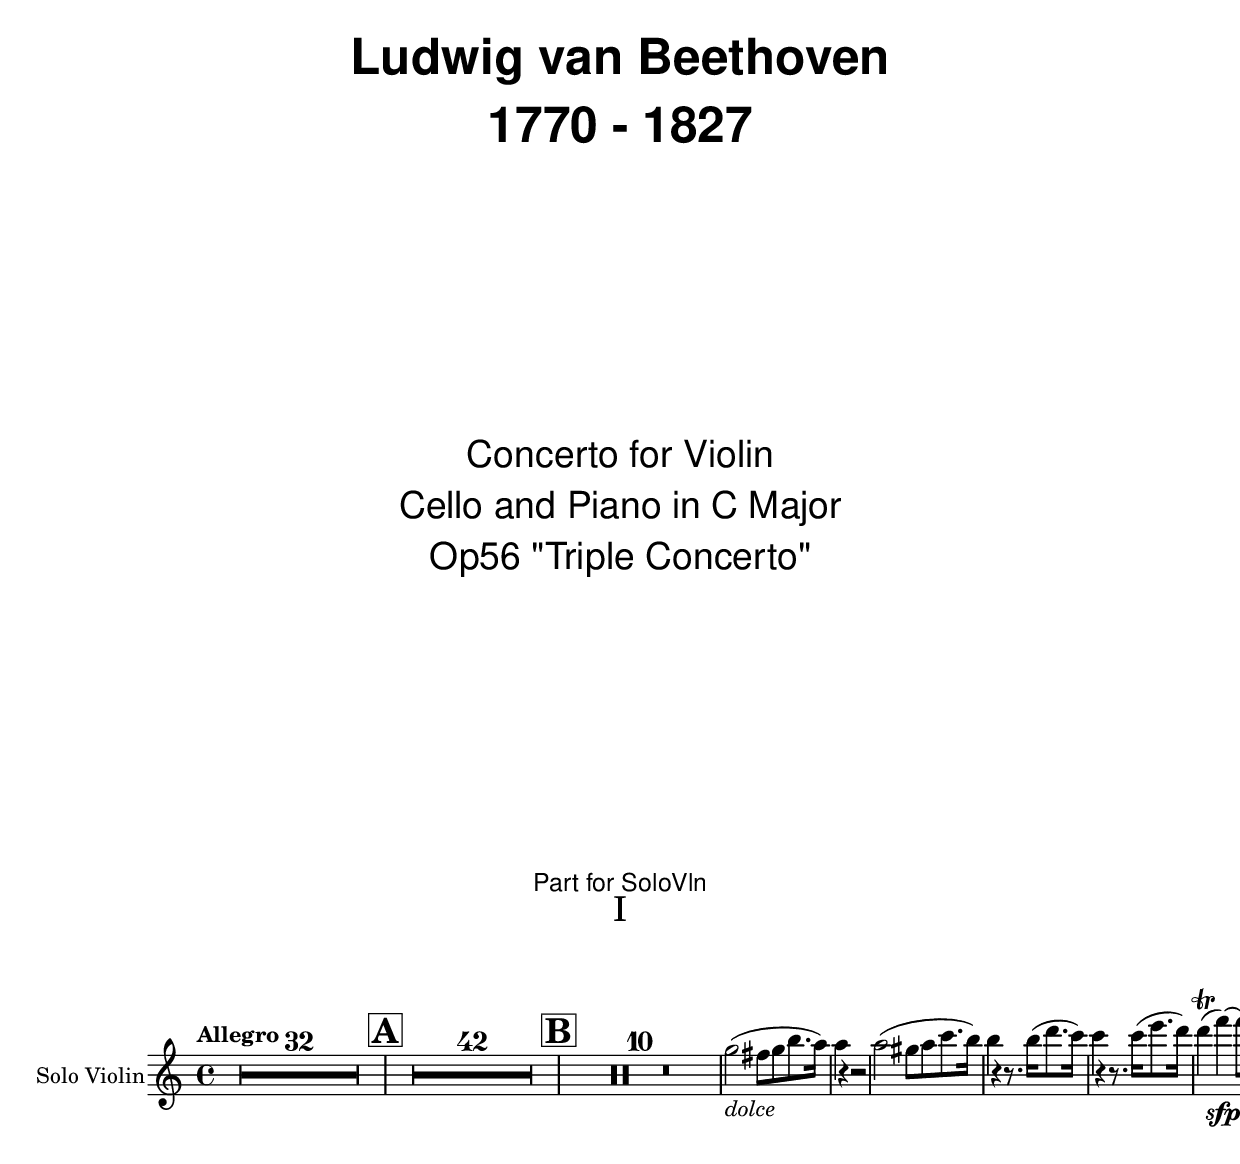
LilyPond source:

%###############################################################################
%#                                 H E A D E R                                 #
%###############################################################################
%
%  Composer           : Ludwig van Beethoven(1770 - 1827)
%  work               : Concerto for Violin Cello and Piano in C Major Op56
%                       "Triple Concerto"
%  Source             : Breitkopf und Härtel, n.d.[1862]. Plate B.70.
%  Type of score      : Score for SoloVln
%  Typesetter         : Sébastien MANEN
%  date of initiation : Monday 04 May 2020, 21:05
%
%###############################################################################
%#                          I N C L U D E   F I L E S                          #
%###############################################################################
\include "./00-Common/TripleConcerto_Header.ily"
\include "./00-Common/TripleConcerto_PaperParts.ily"
%  work        : Concerto for Violin Cello and Piano in C Major Op56 "Triple
%                Concerto"
%  typesetter  : Sébastien MANEN
%  date        : Monday 04 May 2020, 21:05
%###############################################################################
%#                 T I M E   A N D   T E M P O   S E C T I O N                 #
%###############################################################################
timeMvtI = {
	\time 4/4
	\tempo "Allegro"
}
timeMvtII = {
	\time 3/8
	\tempo "Largo"
}
timeMvtIII = {
	\time 3/4
	\tempo "Rondo alla Polacca."
}

%  work        : Concerto for Violin Cello and Piano in C Major Op56 "Triple
%                Concerto"
%  typesetter  : Sébastien MANEN
%  date        : Monday 04 May 2020, 21:05
generalOptions = {
	\version "2.20.0"
	\set Score.alternativeNumberingStyle = #'numbers
	\set Score.doubleRepeatType = #":|.|:"
	\set Score.markFormatter = #format-mark-box-alphabet
	\override Score.RehearsalMark #'font-size = #4
	\compressFullBarRests
}
partOptions = {
	\override Score.BarNumber #'font-size = #0.1
	\set Score.quotedCueEventTypes = #'(note-event rest-event tie-event
		beam-event tuplet-span-event dynamic-event articulation-event
		dynamic-event slur-event text-script-event trill-span-event
		phrasing-slur-event beam-forbid-event tremolo-event crescendo-event 
		decrescendo-event )
	\set Voice.restNumberThreshold = #0
}
#(set-global-staff-size 19)
\layout {
	#(layout-set-staff-size 19)
	\override TupletBracket #'bracket-visibility = ##f
	\override Hairpin.to-barline = ##f
}
layoutCueVoice = \with {
	fontSize = #-3
	\override Stem.length-fraction = #0.9
	\override TupletBracket #'bracket-visibility = ##f
	%\override Font.font-size = #+5
}

%  work        : Concerto for Violin Cello and Piano in C Major Op56 "Triple
%                Concerto"
%  typesetter  : Sébastien MANEN
%  date        : Monday 04 May 2020, 21:05
%###############################################################################
%#                    V O I C E   N A M E   :   F L A U T O                    #
%###############################################################################
nameFloteMvtI = {
	\set Staff.instrumentName = "Flote"
	\set Staff.shortInstrumentName = "Fl"
	\set Staff.midiInstrument = #"flute"
}
nameFloteMvtIII = {
	\set Staff.instrumentName = "Flote"
	\set Staff.shortInstrumentName = "Fl"
	\set Staff.midiInstrument = #"flute"
}
%###############################################################################
%#                      V O I C E   N A M E   :   O B O I                      #
%###############################################################################
nameOboeIMvtI = {
	\set Staff.instrumentName = "Oboe I"
	\set Staff.shortInstrumentName = "Ob I"
	\set Staff.midiInstrument = #"oboe"
}
nameOboeIMvtIII = {
	\set Staff.instrumentName = "Oboe I"
	\set Staff.shortInstrumentName = "Ob I"
	\set Staff.midiInstrument = #"oboe"
}
nameOboeIIMvtI = {
	\set Staff.instrumentName = "Oboe II"
	\set Staff.shortInstrumentName = "Ob II"
	\set Staff.midiInstrument = #"oboe"
}
nameOboeIIMvtIII = {
	\set Staff.instrumentName = "Oboe II"
	\set Staff.shortInstrumentName = "Ob II"
	\set Staff.midiInstrument = #"oboe"
}
%###############################################################################
%#                V O I C E   N A M E   :   C L A R I N E T T I                #
%###############################################################################
nameClarinetIMvtI = {
	\set Staff.instrumentName = \markup {
		\center-column {
			\lower #1 "Clarinetto I" "in C"
		}
	}
	\set Staff.shortInstrumentName = \markup {
		\center-column {
			\lower #1 "Cl I" "in C"
		}
	}
	\set Staff.midiInstrument = #"clarinet"
}
nameClarinetIMvtII = {
	\set Staff.instrumentName = \markup {
		\center-column {
			\lower #1 "Clarinetto I" "in B"
		}
	}
	\set Staff.shortInstrumentName = \markup {
		\center-column {
			\lower #1 "Cl I" "in B"
		}
	}
	\set Staff.midiInstrument = #"clarinet"
}
nameClarinetIMvtIII = {
	\set Staff.instrumentName = \markup {
		\center-column {
			\lower #1 "Clarinetto I" "in C"
		}
	}
	\set Staff.shortInstrumentName = \markup {
		\center-column {
			\lower #1 "Cl I" "in C"
		}
	}
	\set Staff.midiInstrument = #"clarinet"
}
nameClarinetIIMvtI = {
	\set Staff.instrumentName = \markup {
		\center-column {
			\lower #1 "Clarinetto II" "in C"
		}
	}
	\set Staff.shortInstrumentName = \markup {
		\center-column {
			\lower #1 "Cl II" "in C"
		}
	}
	\set Staff.midiInstrument = #"clarinet"
}
nameClarinetIIMvtII = {
	\set Staff.instrumentName = \markup {
		\center-column {
			\lower #1 "Clarinetto II" "in B"
		}
	}
	\set Staff.shortInstrumentName = \markup {
		\center-column {
			\lower #1 "Cl II" "in B"
		}
	}
	\set Staff.midiInstrument = #"clarinet"
}
nameClarinetIIMvtIII = {
	\set Staff.instrumentName = \markup {
		\center-column {
			\lower #1 "Clarinetto II" "in C"
		}
	}
	\set Staff.shortInstrumentName = \markup {
		\center-column {
			\lower #1 "Cl II" "in C"
		}
	}
	\set Staff.midiInstrument = #"clarinet"
}
%###############################################################################
%#                   V O I C E   N A M E   :   F A G O T T I                   #
%###############################################################################
nameFagottoIMvtI = {
	\set Staff.instrumentName = "Fagotto I"
	\set Staff.shortInstrumentName = "Fag I"
	\set Staff.midiInstrument = #"bassoon"
}
nameFagottoIMvtII = {
	\set Staff.instrumentName = "Fagotto I"
	\set Staff.shortInstrumentName = "Fag I"
	\set Staff.midiInstrument = #"bassoon"
}
nameFagottoIMvtIII = {
	\set Staff.instrumentName = "Fagotto I"
	\set Staff.shortInstrumentName = "Fag I"
	\set Staff.midiInstrument = #"bassoon"
}
nameFagottoIIMvtI = {
	\set Staff.instrumentName = "Fagotto II"
	\set Staff.shortInstrumentName = "Fag II"
	\set Staff.midiInstrument = #"bassoon"
}
nameFagottoIIMvtII = {
	\set Staff.instrumentName = "Fagotto II"
	\set Staff.shortInstrumentName = "Fag II"
	\set Staff.midiInstrument = #"bassoon"
}
nameFagottoIIMvtIII = {
	\set Staff.instrumentName = "Fagotto II"
	\set Staff.shortInstrumentName = "Fag II"
	\set Staff.midiInstrument = #"bassoon"
}
%###############################################################################
%#                     V O I C E   N A M E   :   C O R N I                     #
%###############################################################################
nameCornoIMvtI = {
	\set Staff.instrumentName = \markup {
		\center-column {
			\lower #1 "Corno I" "in C"
		}
	}
	\set Staff.shortInstrumentName = \markup {
		\center-column {
			\lower #1 "Cor I" "in C"
		}
	}
	\set Staff.midiInstrument = #"french horn"
}
nameCornoIMvtII = {
	\set Staff.instrumentName = \markup {
		\center-column {
			\lower #1 "Corno I" "in E"
		}
	}
	\set Staff.shortInstrumentName = \markup {
		\center-column {
			\lower #1 "Cor I" "in E"
		}
	}
	\set Staff.midiInstrument = #"french horn"
}
nameCornoIMvtIII = {
	\set Staff.instrumentName = \markup {
		\center-column {
			\lower #1 "Corno I" "in C"
		}
	}
	\set Staff.shortInstrumentName = \markup {
		\center-column {
			\lower #1 "Cor I" "in C"
		}
	}
	\set Staff.midiInstrument = #"french horn"
}
nameCornoIIMvtI = {
	\set Staff.instrumentName = \markup {
		\center-column {
			\lower #1 "Corno II" "in C"
		}
	}
	\set Staff.shortInstrumentName = \markup {
		\center-column {
			\lower #1 "Cor II" "in C"
		}
	}
	\set Staff.midiInstrument = #"french horn"
}
nameCornoIIMvtII = {
	\set Staff.instrumentName = \markup {
		\center-column {
			\lower #1 "Corno II" "in E"
		}
	}
	\set Staff.shortInstrumentName = \markup {
		\center-column {
			\lower #1 "Cor II" "in E"
		}
	}
	\set Staff.midiInstrument = #"french horn"
}
nameCornoIIMvtIII = {
	\set Staff.instrumentName = \markup {
		\center-column {
			\lower #1 "Corno II" "in C"
		}
	}
	\set Staff.shortInstrumentName = \markup {
		\center-column {
			\lower #1 "Cor II" "in C"
		}
	}
	\set Staff.midiInstrument = #"french horn"
}
%###############################################################################
%#                    V O I C E   N A M E   :   T R O M B E                    #
%###############################################################################
nameTrombeIMvtI = {
	\set Staff.instrumentName = \markup {
		\center-column {
			\lower #1 "Trombe I" "in C"
		}
	}
	\set Staff.shortInstrumentName = \markup {
		\center-column {
			\lower #1 "Trb I" "in C"
		}
	}
	\set Staff.midiInstrument = #"trumpet"
}
nameTrombeIMvtIII = {
	\set Staff.instrumentName = \markup {
		\center-column {
			\lower #1 "Trombe I" "in C"
		}
	}
	\set Staff.shortInstrumentName = \markup {
		\center-column {
			\lower #1 "Trb I" "in C"
		}
	}
	\set Staff.midiInstrument = #"trumpet"
}
nameTrombeIIMvtI = {
	\set Staff.instrumentName = \markup {
		\center-column {
			\lower #1 "Trombe II" "in C"
		}
	}
	\set Staff.shortInstrumentName = \markup {
		\center-column {
			\lower #1 "Trb II" "in C"
		}
	}
	\set Staff.midiInstrument = #"trumpet"
}
nameTrombeIIMvtIII = {
	\set Staff.instrumentName = \markup {
		\center-column {
			\lower #1 "Trombe II" "in C"
		}
	}
	\set Staff.shortInstrumentName = \markup {
		\center-column {
			\lower #1 "Trb II" "in C"
		}
	}
	\set Staff.midiInstrument = #"trumpet"
}
%###############################################################################
%#                   V O I C E   N A M E   :   T I M P A N I                   #
%###############################################################################
nameTimpaniMvtI = {
	\set Staff.instrumentName = \markup {
		\center-column {
			\lower #1 "Timpani" "in C G"
		}
	}
	\set Staff.shortInstrumentName = "Timp."
	\set Staff.midiInstrument = #"timpani"
}
nameTimpaniMvtIII = {
	\set Staff.instrumentName = \markup {
		\center-column {
			\lower #1 "Timpani" "in C G"
		}
	}
	\set Staff.shortInstrumentName = "Timp."
	\set Staff.midiInstrument = #"timpani"
}
%###############################################################################
%#                   V O I C E   N A M E   :   S O L O V L N                   #
%###############################################################################
nameSoloViolinMvtI = {
	\set Staff.instrumentName = "Solo Violin"
	\set Staff.shortInstrumentName = \markup {
		\center-column {
			\lower #1 "Solo-" "Vln"
		}
	}
	\set Staff.midiInstrument = #"violin"
}
nameSoloViolinMvtII = {
	\set Staff.instrumentName = "Solo Violin"
	\set Staff.shortInstrumentName = \markup {
		\center-column {
			\lower #1 "Solo-" "Vln"
		}
	}
	\set Staff.midiInstrument = #"violin"
}
nameSoloViolinMvtIII = {
	\set Staff.instrumentName = "Solo Violin"
	\set Staff.shortInstrumentName = \markup {
		\center-column {
			\lower #1 "Solo-" "Vln"
		}
	}
	\set Staff.midiInstrument = #"violin"
}
%###############################################################################
%#                   V O I C E   N A M E   :   S O L O V L C                   #
%###############################################################################
nameSoloCelloMvtI = {
	\set Staff.instrumentName = \markup {
		\center-column {
			\lower #1 "Solo" "Violoncello"
		}
	}
	\set Staff.shortInstrumentName = \markup {
		\center-column {
			\lower #1 "Solo-" "Vlc"
		}
	}
	\set Staff.midiInstrument = #"cello"
}
nameSoloCelloMvtII = {
	\set Staff.instrumentName = \markup {
		\center-column {
			\lower #1 "Solo" "Violoncello"
		}
	}
	\set Staff.shortInstrumentName = \markup {
		\center-column {
			\lower #1 "Solo-" "Vlc"
		}
	}
	\set Staff.midiInstrument = #"cello"
}
nameSoloCelloMvtIII = {
	\set Staff.instrumentName = \markup {
		\center-column {
			\lower #1 "Solo" "Violoncello"
		}
	}
	\set Staff.shortInstrumentName = \markup {
		\center-column {
			\lower #1 "Solo-" "Vlc"
		}
	}
	\set Staff.midiInstrument = #"cello"
}
%###############################################################################
%#                     V O I C E   N A M E   :   P I A N O                     #
%###############################################################################
namePianoUpMvtI = {
	\set Staff.instrumentName = ""
	\set Staff.shortInstrumentName = ""
	\set Staff.midiInstrument = #"piano"
}
namePianoUpMvtII = {
	\set Staff.instrumentName = ""
	\set Staff.shortInstrumentName = ""
	\set Staff.midiInstrument = #"piano"
}
namePianoUpMvtIII = {
	\set Staff.instrumentName = ""
	\set Staff.shortInstrumentName = ""
	\set Staff.midiInstrument = #"piano"
}
namePianoDownMvtI = {
	\set Staff.instrumentName = ""
	\set Staff.shortInstrumentName = ""
	\set Staff.midiInstrument = #"piano"
}
namePianoDownMvtII = {
	\set Staff.instrumentName = ""
	\set Staff.shortInstrumentName = ""
	\set Staff.midiInstrument = #"piano"
}
namePianoDownMvtIII = {
	\set Staff.instrumentName = ""
	\set Staff.shortInstrumentName = ""
	\set Staff.midiInstrument = #"piano"
}
%###############################################################################
%#                   V O I C E   N A M E   :   V I O L I N I                   #
%###############################################################################
nameViolinIMvtI = {
	\set Staff.instrumentName = "Violino I"
	\set Staff.shortInstrumentName = "Vln I"
	\set Staff.midiInstrument = #"violin"
}
nameViolinIMvtII = {
	\set Staff.instrumentName = "Violino I"
	\set Staff.shortInstrumentName = "Vln I"
	\set Staff.midiInstrument = #"violin"
}
nameViolinIMvtIII = {
	\set Staff.instrumentName = "Violino I"
	\set Staff.shortInstrumentName = "Vln I"
	\set Staff.midiInstrument = #"violin"
}
%###############################################################################
%#                  V O I C E   N A M E   :   V I O L I N I I                  #
%###############################################################################
nameViolinIIMvtI = {
	\set Staff.instrumentName = "Violino II"
	\set Staff.shortInstrumentName = "Vln II"
	\set Staff.midiInstrument = #"violin"
}
nameViolinIIMvtII = {
	\set Staff.instrumentName = "Violino II"
	\set Staff.shortInstrumentName = "Vln II"
	\set Staff.midiInstrument = #"violin"
}
nameViolinIIMvtIII = {
	\set Staff.instrumentName = "Violino II"
	\set Staff.shortInstrumentName = "Vln II"
	\set Staff.midiInstrument = #"violin"
}
%###############################################################################
%#                  V O I C E   N A M E   :   B R A T S C H E                  #
%###############################################################################
nameViolaMvtI = {
	\set Staff.instrumentName = "Viola"
	\set Staff.shortInstrumentName = "Vla"
	\set Staff.midiInstrument = #"viola"
}
nameViolaMvtII = {
	\set Staff.instrumentName = "Viola"
	\set Staff.shortInstrumentName = "Vla"
	\set Staff.midiInstrument = #"viola"
}
nameViolaMvtIII = {
	\set Staff.instrumentName = "Viola"
	\set Staff.shortInstrumentName = "Vla"
	\set Staff.midiInstrument = #"viola"
}
%###############################################################################
%#                     V O I C E   N A M E   :   B A S S I                     #
%###############################################################################
nameVioloncellMvtI = {
	\set Staff.instrumentName = "Cello"
	\set Staff.shortInstrumentName = "Vcl"
	\set Staff.midiInstrument = #"cello"
}
nameVioloncellMvtII = {
	\set Staff.instrumentName = "Cello"
	\set Staff.shortInstrumentName = "Vcl"
	\set Staff.midiInstrument = #"cello"
}
nameVioloncellMvtIII = {
	\set Staff.instrumentName = "Cello"
	\set Staff.shortInstrumentName = "Vcl"
	\set Staff.midiInstrument = #"cello"
}
nameBassoMvtI = {
	\set Staff.instrumentName = "Basso"
	\set Staff.shortInstrumentName = "Kb"
	\set Staff.midiInstrument = #"contrabass"
}
nameBassoMvtII = {
	\set Staff.instrumentName = "Basso"
	\set Staff.shortInstrumentName = "Kb"
	\set Staff.midiInstrument = #"contrabass"
}
nameBassoMvtIII = {
	\set Staff.instrumentName = "Basso"
	\set Staff.shortInstrumentName = "Kb"
	\set Staff.midiInstrument = #"contrabass"
}

%  work        : Concerto for Violin Cello and Piano in C Major Op56 "Triple
%                Concerto"
%  typesetter  : Sébastien MANEN
%  date        : Monday 04 May 2020, 21:05
%###############################################################################
%#                      S H O R T C U T S   S E C T I O N                      #
%###############################################################################

piuallegro=^\markup {Più Allegro}
crescmarkup=^\markup {\italic cresc.}
semprep = \markup { \italic sempre \dynamic p}
semprepp = \markup { \italic sempre \dynamic pp}
pcresc = \markup { \dynamic p \italic cresc.}
dimmarkup=^\markup {\italic dim.}
fcresc = \markup { \dynamic f \italic cresc.}
dolce=^\markup {\italic {dolce}}
sempreppD = #(make-dynamic-script (markup #:normal-text #:italic "sempre" #:dynamic "pp"))
semprestaccato=^\markup {\italic {sempre staccato}}
cantabile=^\markup {\italic cantabile}
pdim = \markup { \dynamic p \italic dim.}
fmarcato = \markup { \dynamic f \italic marcato}
sharp =^\markup {\tiny \sharp} 
espressivo=^\markup {\italic {espressivo}}
plegato=^\markup {\dynamic p \italic {legato}}
piuf=^\markup {\italic {più} \dynamic f}
decresc=^\markup {\italic decresc.}
dimin=^\markup {\italic dimin.}
legato=^\markup {\italic legato}
flat=^\markup { \tiny \flat}
pdolce = \markup { \dynamic p \italic dolce}
sempreff = \markup {\italic sempre \dynamic ff }


crescText = #(define-music-function
	(cresctext)
	(markup?)
	#{
		\once \set crescendoText = \markup {\italic { #cresctext } }
		\once \set crescendoSpanner = #'text
	#}
)
dimText = #(define-music-function
	(cresctext)
	(markup?)
	#{
		\once \set decrescendoText = \markup {\italic { #cresctext } }
		\once \set decrescendoSpanner = #'text
	#}
)

%arco=^\markup {\italic arco}
%benmarc=^\markup {\italic {ben marc.}}
%benmarccresc = ^\markup {\italic {ben marc. cresc.}}
%crescmolto=^\markup {\italic {cresc. molto}}
%div=^\markup {div.}
%espress=^\markup {\italic {espress.}}
%espr=^\markup {\italic {espr.}}
%express=^\markup {\italic {express.}}
%ffsempre = \markup {\dynamic ff \italic sempre}
%flat=^\markup { \tiny \flat}
%gp = ^\markup {G.P.}
%intempo=^\markup {\italic {in tempo}}
%legg=^\markup {\italic legg.}
%marc = ^\markup {\italic marc.}
%marcecrescmolto=^\markup {\italic {marc. e cresc. molto}}
%moltocrescmark=^\markup {\italic {molto cresc.}}
%moltoleggieroedolce=^\markup { \italic {molto leggiero e dolce}}
%pizz=^\markup {\italic pizz.}
%pocorit=^\markup {\italic {poco rit.}}
%solo=^\markup {Solo}
%tutti=^\markup {Tutti}
%one=^\markup {\tiny \number 1}
%two=^\markup {\tiny \number 2}
%three=^\markup {\tiny \number 3}
%four=^\markup {\tiny \number 4}
%five=^\markup {\tiny \number 5}
%six=^\markup {\tiny \number 6}
%seven=^\markup {\tiny \number 7}
%eight=^\markup {\tiny \number 8}
%nine=^\markup {\tiny \number 9}
%ten=^\markup {\tiny \number 10}
%eleven=^\markup {\tiny \number 11}
%atempo=^\markup {\italic {a tempo}}


%esprM = ^\markup {\musicglyph #"scripts.espr"}
%pespr = ^\markup {\dynamic p \musicglyph #"scripts.espr"}
%ppespr = ^\markup {\dynamic pp \musicglyph #"scripts.espr"}


%fdim = \markup {\dynamic f \italic dim.}
%fespress = \markup {\dynamic f \italic espress.}
%moltop = ^\markup {\italic molto \dynamic p}
%pdolcesempre = \markup { \dynamic p \italic {dolce sempre}}
%pf = \markup { \concat { \dynamic p \dynamic f } }
%pocof = \markup { \italic poco \dynamic f}
%pocofmadolce = \markup { \italic poco \dynamic f \italic {ma dolce}}
%ppdim = \markup { \dynamic pp \italic dim.}
%psempre = \markup {\dynamic p \italic sempre }
%fbenmarc = \markup { \dynamic f \italic {ben marc.}}
%fespr = \markup { \dynamic f \italic espr.}
%ffmarc = \markup { \dynamic ff \italic {marc.}}
%fmarc = \markup { \dynamic f \italic marc.}
%fsemprepiu = \markup { \dynamic f \italic {sempre più}}
%mfcresc = \markup { \dynamic mf \italic cresc.}
%mfdim = \markup {\dynamic mf \italic dim.}
%pcresc = \markup { \dynamic p \italic cresc.}
%pcrescmolto = \markup { \dynamic p \italic {cresc. molto}}
%pdim = \markup { \dynamic p \italic dim.}
%pdolce = \markup { \dynamic p \italic dolce}
%piuf=^\markup {\italic {più} \dynamic f}
%piup=^\markup {\italic {più} \dynamic p}
%plegg = \markup { \dynamic p \italic legg.}
%pmamarc = \markup { \dynamic p \italic {ma marc.}}
%pmarc = \markup { \dynamic p \italic marc.}
%pmarccresc = \markup { \dynamic p \italic { marc. cresc.}}
%sempref = \markup { \italic sempre \dynamic f}
%ppdolce = \markup { \dynamic pp \italic dolce }
%unis=^\markup {unis.}
%ppsempre = \markup { \dynamic pp \italic {sempre}}

%crescD = #(make-dynamic-script (markup #:normal-text #:italic "cresc."))
%dimD = #(make-dynamic-script (markup #:normal-text #:italic "dim."))
%fbenmarcD = #(make-dynamic-script (markup #:dynamic "f" #:normal-text #:italic "ben marc."))
%fesprD = #(make-dynamic-script (markup #:dynamic "f" #:normal-text #:italic "espr."))
%ffmarcD = #(make-dynamic-script (markup #:dynamic "ff" #:normal-text #:italic "marc."))
%fmarcD = #(make-dynamic-script (markup #:dynamic "f" #:normal-text #:italic "marc."))
%fdimD = #(make-dynamic-script (markup #:dynamic "f" #:normal-text #:italic "dim."))
%fsemprepiuD = #(make-dynamic-script (markup #:dynamic "f" #:normal-text #:italic "sempre più"))
%mfcrescD = #(make-dynamic-script (markup #:dynamic "mf" #:normal-text #:italic "cresc."))
%mfdimD = #(make-dynamic-script (markup #:dynamic "mf" #:normal-text #:italic "dim."))
%pcrescD = #(make-dynamic-script (markup #:dynamic "p" #:normal-text #:italic "cresc."))
%pcrescmoltoD = #(make-dynamic-script (markup #:dynamic "p" #:normal-text #:italic "cresc. molto"))
%pdimD = #(make-dynamic-script (markup #:dynamic "p" #:normal-text #:italic "dim."))
%ppdimD = #(make-dynamic-script (markup #:dynamic "pp" #:normal-text #:italic "dim."))
%pdolceD = #(make-dynamic-script (markup #:dynamic "p" #:normal-text #:italic "dolce"))
%piufD = #(make-dynamic-script (markup #:normal-text #:italic "più" #:dynamic "f"))
%piupD = #(make-dynamic-script (markup #:normal-text #:italic "più" #:dynamic "p"))
%pleggD = #(make-dynamic-script (markup #:dynamic "p" #:normal-text #:italic "legg."))
%pmamarcD = #(make-dynamic-script (markup #:dynamic "p" #:normal-text #:italic "ma marc."))
%pmarcD = #(make-dynamic-script (markup #:dynamic "p" #:normal-text #:italic "marc."))
%semprefD = #(make-dynamic-script (markup #:normal-text #:italic "sempre" #:dynamic "f"))
%pocofD = #(make-dynamic-script (markup #:normal-text #:italic "poco" #:dynamic "f"))
%ppsempreD = #(make-dynamic-script (markup #:dynamic "pp" #:normal-text #:italic "sempre"))

%fpp = #(make-dynamic-script "fpp")
%rf = #(make-dynamic-script "rf")
%pfD = #(make-dynamic-script "pf")


%  work        : Concerto for Violin Cello and Piano in C Major Op56 "Triple
%                Concerto"
%  typesetter  : Sébastien MANEN
%  date        : Monday 04 May 2020, 21:05
%###############################################################################
%#                      P A R T   S C O R E   F O R M A T                      #
%###############################################################################
formatSoloViolinMvtI = {
	\override Score.NonMusicalPaperColumn.line-break-permission = ##f
	\override Score.NonMusicalPaperColumn.page-break-permission = ##f
}
formatSoloViolinMvtII = {
	\override Score.NonMusicalPaperColumn.line-break-permission = ##f
	\override Score.NonMusicalPaperColumn.page-break-permission = ##f
}
formatSoloViolinMvtIII = {
	\override Score.NonMusicalPaperColumn.line-break-permission = ##f
	\override Score.NonMusicalPaperColumn.page-break-permission = ##f
}

%  work        : Concerto for Violin Cello and Piano in C Major Op56 "Triple
%                Concerto"
%  typesetter  : Sébastien MANEN
%  date        : Monday 04 May 2020, 21:05
%###############################################################################
%#                   C U E   V O I C E   F O R   F L A U T O                   #
%###############################################################################
cueVoiceFloteMvtI = \relative c {
	
}
cueVoiceFloteMvtIII = \relative c {
	
}
%###############################################################################
%#                     C U E   V O I C E   F O R   O B O I                     #
%###############################################################################
cueVoiceOboeIMvtI = \relative c {
	
}
cueVoiceOboeIMvtIII = \relative c {
	
}
cueVoiceOboeIIMvtI = \relative c {
	
}
cueVoiceOboeIIMvtIII = \relative c {
	
}
%###############################################################################
%#               C U E   V O I C E   F O R   C L A R I N E T T I               #
%###############################################################################
cueVoiceClarinetIMvtI = \relative c {
	
}
cueVoiceClarinetIMvtII = \relative c {
	
}
cueVoiceClarinetIMvtIII = \relative c {
	
}
cueVoiceClarinetIIMvtI = \relative c {
	
}
cueVoiceClarinetIIMvtII = \relative c {
	
}
cueVoiceClarinetIIMvtIII = \relative c {
	
}
%###############################################################################
%#                  C U E   V O I C E   F O R   F A G O T T I                  #
%###############################################################################
cueVoiceFagottoIMvtI = \relative c {
	
}
cueVoiceFagottoIMvtII = \relative c {
	
}
cueVoiceFagottoIMvtIII = \relative c {
	
}
cueVoiceFagottoIIMvtI = \relative c {
	
}
cueVoiceFagottoIIMvtII = \relative c {
	
}
cueVoiceFagottoIIMvtIII = \relative c {
	
}
%###############################################################################
%#                    C U E   V O I C E   F O R   C O R N I                    #
%###############################################################################
cueVoiceCornoIMvtI = \relative c {
	
}
cueVoiceCornoIMvtII = \relative c {
	
}
cueVoiceCornoIMvtIII = \relative c {
	
}
cueVoiceCornoIIMvtI = \relative c {
	
}
cueVoiceCornoIIMvtII = \relative c {
	
}
cueVoiceCornoIIMvtIII = \relative c {
	
}
%###############################################################################
%#                   C U E   V O I C E   F O R   T R O M B E                   #
%###############################################################################
cueVoiceTrombeIMvtI = \relative c {
	
}
cueVoiceTrombeIMvtIII = \relative c {
	
}
cueVoiceTrombeIIMvtI = \relative c {
	
}
cueVoiceTrombeIIMvtIII = \relative c {
	
}
%###############################################################################
%#                  C U E   V O I C E   F O R   T I M P A N I                  #
%###############################################################################
cueVoiceTimpaniMvtI = \relative c {
	
}
cueVoiceTimpaniMvtIII = \relative c {
	
}
%###############################################################################
%#                  C U E   V O I C E   F O R   S O L O V L N                  #
%###############################################################################
cueVoiceSoloViolinMvtI = \relative c {
	
}
cueVoiceSoloViolinMvtII = \relative c {
	
}
cueVoiceSoloViolinMvtIII = \relative c {
	
}
%###############################################################################
%#                  C U E   V O I C E   F O R   S O L O V L C                  #
%###############################################################################
cueVoiceSoloCelloMvtI = \relative c {
	
}
cueVoiceSoloCelloMvtII = \relative c {
	
}
cueVoiceSoloCelloMvtIII = \relative c {
	
}
%###############################################################################
%#                    C U E   V O I C E   F O R   P I A N O                    #
%###############################################################################
cueVoicePianoUpMvtI = \relative c {
	
}
cueVoicePianoUpMvtII = \relative c {
	
}
cueVoicePianoUpMvtIII = \relative c {
	
}
cueVoicePianoDownMvtI = \relative c {
	
}
cueVoicePianoDownMvtII = \relative c {
	
}
cueVoicePianoDownMvtIII = \relative c {
	
}
%###############################################################################
%#                  C U E   V O I C E   F O R   V I O L I N I                  #
%###############################################################################
cueVoiceViolinIMvtI = \relative c {
	
}
cueVoiceViolinIMvtII = \relative c {
	
}
cueVoiceViolinIMvtIII = \relative c {
	
}
%###############################################################################
%#                 C U E   V O I C E   F O R   V I O L I N I I                 #
%###############################################################################
cueVoiceViolinIIMvtI = \relative c {
	
}
cueVoiceViolinIIMvtII = \relative c {
	
}
cueVoiceViolinIIMvtIII = \relative c {
	
}
%###############################################################################
%#                 C U E   V O I C E   F O R   B R A T S C H E                 #
%###############################################################################
cueVoiceViolaMvtI = \relative c {
	
}
cueVoiceViolaMvtII = \relative c {
	
}
cueVoiceViolaMvtIII = \relative c {
	
}
%###############################################################################
%#                    C U E   V O I C E   F O R   B A S S I                    #
%###############################################################################
cueVoiceVioloncellMvtI = \relative c {
	
}
cueVoiceVioloncellMvtII = \relative c {
	
}
cueVoiceVioloncellMvtIII = \relative c {
	
}
cueVoiceBassoMvtI = \relative c {
	
}
cueVoiceBassoMvtII = \relative c {
	
}
cueVoiceBassoMvtIII = \relative c {
	
}

%  work        : Concerto for Violin Cello and Piano in C Major Op56 "Triple
%                Concerto"
%  typesetter  : Sébastien MANEN
%  date        : Monday 04 May 2020, 21:05
%###############################################################################
%#                          M U S I C   S E C T I O N                          #
%###############################################################################
musicSoloViolinMvtI = \relative c''' {
	\clef treble
	\key c \major
%	\transposition a
% Bars 1 to 5
	R1*32
% Bars 6 to 10
	
% Bars 11 to 15
	
% Bars 16 to 20
	
% Bars 21 to 25
	
% Bars 26 to 30
	
% Bars 31 to 35
	
	\mark \default
	R1*42
% Bars 36 to 40
	
% Bars 41 to 45
	
% Bars 46 to 50
	
% Bars 51 to 55
	
% Bars 56 to 60
	
% Bars 61 to 65
	
% Bars 66 to 70
	
% Bars 71 to 75
	
	
	
	\mark \default
	R1*10
% Bars 76 to 80
	
% Bars 81 to 85
	
	
	
	
	g2_\dolce( fis8[ g b8. a16])
% Bars 86 to 90
	a4 r r2
	a2( gis8[ a c8. b16])
	b4 r r8. b16[( d8. c16)]
	c4 r r8. c16[( e8. d16])
	d4(\trill f)\sfp~ \tuplet 3/2 4 {f8 e-. d-. a'-.\sfp g-. f-.}
% Bars 91 to 95
	\tuplet 3/2 4 {f-. e-. d-. a'\sfp-. g-. f-. f-. e-. d-. a'-.\sfp g-. f-. }
	\tuplet 3/2 4 {f e d d c b b a g g f e}
	\tuplet 3/2 4 {e d c c b a a g fis a g fis}
	\tuplet 3/2 4 {a g_\crescmarkup fis a g fis a g fis a g fis}
	a(_\dolce g fis g c b ais b
% Bars 96 to 100
	e)[ d(\> g8. f16)]\! e8( d c b) \mark \default
	c2\p c,
	b8[ r16 b'( d8. c16] b4) r
	b2 b,
	bes8[ r16 g'( bes8. a16] g4) r
% Bars 101 to 105
	r8. b!16([ d8. c16]) c4 r
	R1*3
	
	
	r16 c,\p d e f g a b c d e f g8 g
% Bars 106 to 110
	g4 r r2
	r16 e,\f f g a b c d e4 r
	r16 a, b c d e f g a4 r
	R1*9
% Bars 111 to 115
	
% Bars 116 to 120
	
	\mark \default
	R1*7
% Bars 121 to 125
	
	
	
	
	r2 r4 c8.( b16)
% Bars 126 to 130
	b( a) gis( a) gis( a) gis( a) gis( a) b( a) c( b) d( c)
	d( c) e( d) e( d) f( e) g( fis) a( g) g( fis) a( g)
	g( f!) f( e) e( d) d( c) c( b) b( a) a( g) g( f)
	e8 r r4 r2
	e'4 e2( f8. d16)
% Bars 131 to 135
	g4 r r2
	R1*6
% Bars 136 to 140
	
	
	\tuplet 3/2 4 {r8 e,\pp-. f-. g-. gis-. a-. b-. c-. cis-. d-. dis-. e-. }
	\tuplet 3/2 4 {r a,-. bes-. b-. c-. cis-. d b gis e e' d}
	\tuplet 3/2 4 {r c!-. c-. c-. c_\crescmarkup-. c-. c( d) d-. d( dis) dis-.}
% Bars 141 to 145
	\tuplet 3/2 4 {e-. e-. e-. e-. e-. e-. e( f) f-. f-. f-. f-. }
	\tuplet 3/2 4 {f(\fp e) e-. e-. e-. e-. e( d) d-. d( c) c-.}
	b4 r r2
	r \tuplet 3/2 4 {r8 f f fis fis fis}
	\tuplet 3/2 4 {gis e,(\sf gis) gis( b) b( e) e( gis) gis( b) b(}
% Bars 146 to 150
	\tuplet 3/2 4 {e) gis,,(_\crescmarkup b) b( e) e( gis) gis( b) b( e) e(}
	\tuplet 3/2 4 {gis) gis( e) e( b) b( gis) gis( e) e( b) b(}
	\tuplet 3/2 4 {gis)\ff e'-. b-. gis'-. e-. b'-. gis-. e'-. b-. gis'-. gis-. gis-. } \mark \default
	gis4 r r2
	R1*7
% Bars 151 to 155
	
% Bars 156 to 160
	
	\tuplet 3/2 4 {cis,,,8\p-. e-. a-. cis-. a-. e-. cis-. e-. a-. cis,-. e-. a-. }
	\tuplet 3/2 4 {cis, e a cis a e cis e cis fis cis fis}
	\tuplet 3/2 4 {d fis d fis ais, fis' b, fis' b, a' cis, a'}
	\tuplet 3/2 4 {d, fis a d a fis d fis a d fis a}
% Bars 161 to 165
	d2(~_\dolce d8.[ fis16 a8. fis16])
	d2.( fis4)
	e( cis b e~
	e a,8) r r2 
	R1*2
% Bars 166 to 169
	
	r8 e,16\f( gis fis a gis b a8-.) r b4(\p
	a gis a ais
	b cis d e)
% Bars 170 to 180
	<< {
		fis1( 
		f!
		f)~
		f2.( c!4)~
		c2( bes
		<<a1)( {s4^\> s s s\!}>>
		a2)( b!
		c b
		a4)
	} \\ {
		a1_\dimmarkup
		a\pp
		bes(_\crescmarkup
		aes2.)\pp f4(
		e2)_\crescmarkup g~
		g2._\sf e4(
		f!2)\p e
		e fis
		c4 
	}>> r r2
	R1*2
% Bars 181 to 185
	r4 r8 e16(\p fis) gis-. a-. b-. c-. d-. e-. fis-. gis-. 
	a(\f c,) e( c) e,( c') e( c) a( c) e( c) e,( c') e( c)
	a( c) e( c) e,( c') a'( c,) e,( c') a'( c,) e,( c') a'( c,)
	e,( d') b'( d,) e,( d') gis( d) e,( d') b'( d,) e,( b') gis'( b,)
	b'\noBeam b,, d c b gis' b a gis a b c d e fis gis
% Bars 186 to 190
	\tuplet 3/2 4 {a8( b) a-. gis-. a-. b-. c( d) c-. b-. c-. d-.}
	\tuplet 3/2 4 {dis( e) e-. e-. e-. e-. e-. d-. c-. c-. b-. a-.}
	\tuplet 3/2 4 {gis( e) b'-. b-. b-. b-. b( gis) d'-. d-. d-. d-.}
	\tuplet 3/2 4 {d( b) f'-. f-. f-. f-. f-. e-. d-. d-. c-. b-.}
	\tuplet 3/2 4 {c( d) d-. d-. d-. d-. d-. c-. bes-. bes-. a-. g-.}
% Bars 191 to 195
	\tuplet 3/2 4 {a( bes) bes-. bes-. bes-. bes-. bes-. a-. g-. g-. f-. e-.}
	f8[ r16 a,]( a'4~ a8)[ r16 a,]( a'4~ 
	a8) a16( g) f-. e-. d-. c-. b!-. a-. gis-. f-. e-. d-. c-. b-. \mark \default
	a4\f a'16 b a b c d c b c d c d
	dis e dis e dis e dis e dis e f e d c b a
% Bars 196 to 200
	gis a gis fis e fis gis a b c b a gis a b c
	d e d c b c d e f e g! f e d c b
	c d cis d cis d cis d cis d e d c bes a g
	a bes a bes a bes a bes a bes c bes a g f e
	f bes a bes a g f e f bes a bes a g f e
% Bars 201 to 205
	f4 r r2
	R1*2
	
	\tuplet 3/2 4 {a8\p-. cis-. e-. a-. cis-. e-. a a a a a a}
	a4\f r r2
% Bars 206 to 210
	R1*7
% Bars 211 to 215
	
	
	b,2(~\p\dim b8.[ ais16 b8. ais16])
	b2(~ b8.[ ais16 b8. ais16])
	\tuplet 3/2 4 {b8(\sempreppD ais a gis g fis f e dis d cis c)}
% Bars 216 to 220
	\tuplet 3/2 4 {b( ais a gis g fis f e dis d cis c)}
	b16( c d e fis gis a ais b c d e fis gis a! ais)
	b1\startTrillSpan~
	b~
	\afterGrace b {a16[ b]\stopTrillSpan} 
% Bars 221 to 225
	gis16 gis,-. a-. b-. c-. d-. e-. fis-. gis-. b,-. c-. d-. e-. fis-. gis-. a-. 
	b-. d, e fis gis a b c d gis, a b c d e fis
	gis1\cresc\startTrillSpan~
	\afterGrace gis {fis16[ gis]\stopTrillSpan} \mark \default
	a4\ff r r2
% Bars 226 to 230
	R1*30
% Bars 231 to 235
	
% Bars 236 to 240
	
% Bars 241 to 245
	
% Bars 246 to 250
	
% Bars 251 to 255
	
% Bars 256 to 260
	e,2(\p dis8[ e gis8. fis16])
	fis4 r r2
	fis2( eis8[ fis a8. gis16])
	gis4 r r8. gis16[( b8. a16])
	a4 r r8. a16[( cis8. b16])
% Bars 261 to 265
	b4(\trill d4)~\sfp \tuplet 3/2 4 {d8 cis-. b-. fis'-.\sfp e-. d-.}
	\tuplet 3/2 4 {d cis b fis'\sfp e d d cis b fis'\sfp e d}
	\tuplet 3/2 4 {d cis b b a gis gis fis e e d cis}
	\tuplet 3/2 4 {cis b a a gis fis fis e dis fis e dis}
	\tuplet 3/2 4 {fis_\crescmarkup e dis fis e dis fis e dis fis e dis}
% Bars 266 to 270
	fis8(_\dolce e dis e a gis fisis gis)
	cis([ b e8.\> d16\!] cis8 b a gis)
	a2 a,
	gis8[ r16 b'( d8. cis16] b4) r
	gis2 gis,
% Bars 271 to 275
	g!8[ r16 cis'( e8. d16] cis4) r
	r8. d16[( f8. e16]) d4 r
	cis,1
	e2( g)
	cis(_\crescmarkup e
% Bars 276 to 280
	g cis) \mark \default
	\tuplet 3/2 4 {d8\f-. f,-. bes-. d,-. f-. bes,-. d f, bes d, d d}
	d2. d''4(
	\tuplet 3/2 4 {ees8-.) f,-. c'-. ees,-. f-. c-. ees f, c' ees, ees ees}
	ees2. ees''4(
% Bars 281 to 285
	\tuplet 3/2 4 {des8)-. f,-. bes-. des,-. f-. bes,-. des f, bes des, des des}
	des2. des''4(
	\tuplet 3/2 4 {c8)-. f,-. a-. c,-. f-. a,-. } r2
	\tuplet 3/2 4 {c'8-. f,-. aes-. c,-. f-. aes,-. } r2
	\tuplet 3/2 4 {b'!8-. d,!-. f-. b,-. d-. f,-. b d, f b, b b}
% Bars 286 to 290
	b2. b''4~
	\tuplet 3/2 4 {b8-. d,-. fis-. b,-. d-. fis,-. b d, fis <b, d> q q}
	q2. b''4~
	\tuplet 3/2 4 {b8-. d,-. gis-. b,-. d-. gis,-. } r2
	\tuplet 3/2 4 {b'8_\semprestaccato d, gis b, d gis,} r2
% Bars 291 to 295
	\tuplet 3/2 4 {c'8 e, a c, e a, c e, a c, c c}
	c2. c''4(
	\tuplet 3/2 4 {d8) g, b d, g b, d g, b <b, d> q q}
	q2. d''4(
	\tuplet 3/2 4 {ees8) g, c ees, g c, ees g, c ees, ees ees}
% Bars 296 to 300
	ees2. ees''4(
	\tuplet 3/2 4 {des8) f, aes des, f aes,} r2
	\tuplet 3/2 4 {c'8 ees, a! c, ees a,!} r4 \tuplet 3/2 4 {ees8 ees ees}
	d4 r r2
	R1*3
% Bars 301 to 305
	
	
	g'4(_\cantabile g'2 f4)
	f( ees2 d8. c16)
	c4( b2\sf c8. d16)
% Bars 306 to 310
	d8.( c16) c8.( ees16) ees8.( d16) d8.( c16)
	b4 r r2
	r4 g16(\p a! g a) b8-. r b16( c b c)
	d8-. r r4 r2
	r4 b16( c b c) d8-. r d16( e d e)
% Bars 311 to 315
	f8-. r r4 r8 g,16( a) b8-. b16( c)
	d8-. r r4 r8 b16( c) d8-. d16( e)
	f8-. r r4 r8 g,16( a b c b c
	d8-.) b16( c d e d e f8-.) d16( e f g f g)
	a8\pp a4 a a a8(
% Bars 316 to 320
	g) g4 g g g8(
	fis) fis4 fis fis fis8(
	f!) f4 f f f8(
	e) e4 e e e8(
	ees) ees4 ees ees ees8
% Bars 321 to 325
	d16 d,,\cresc e! f g a b c d e! f g a b c d
	r d,, e f g a b c d e f g a b c d
	r f,, g a b c d e f g a b c d e f
	r b,,\ff c d e f g a b c d e f g a b \mark \default
	c4\ff r r2
% Bars 326 to 330
	R1*19 
% Bars 331 to 335
	
% Bars 336 to 340
	
% Bars 341 to 345
	
	
	
	
	r2 r4 \tuplet 3/2 4 {a,,8\f-. f'-. c-. }
% Bars 346 to 350
	\tuplet 3/2 4 {a'-. f-. c'-. a-. f'-. c-. a'-. f-. c'-. c-. c-. c-. }
	c4 r r2
	R1
	r2 r4 \tuplet 3/2 4 {f,,,8-. c'-. a-. }
	\tuplet 3/2 4 {f'-. c-. a'-. f-. c'-. a-. f' c a' a a a }
% Bars 351 to 355
	g4 r r2
	R1 \mark #11
	R1*10
% Bars 356 to 360
	
% Bars 361 to 365
	
	
	r16 f,,( e f a f c' a f' c a' f c' a f' c)
	e( d) d( cis) e( d) d( cis) e( d) d( cis) cis( d) d( e)
	g( f) f( e) g( f) f( e) g( f) f( a) a( f) f( c)
% Bars 366 to 370
	c( bes) bes( a) c( bes) bes( a) c( bes) bes( g) g( e) e( bes)
	a8 a,16( a') bes,( bes') c,( c') d,( d') e,( e') f,( f') g,( g')
	a,( a') r8 r4 r2
	r8 a,16( a') g,( g') f,( f') e,( e') d,( d') c,( c') bes,( bes')
	a,( a') r8 r4 r2
% Bars 371 to 375
	R1*5
% Bars 376 to 380
	f''4_\crescmarkup f4. fis8[( g d])
	f!16( e d c b c e c b c d c b a d fis,)
	\tuplet 3/2 4 {g8 g g g g g g(\sfp aes) aes-. aes aes aes}
	\tuplet 3/2 4 {aes(\sfp g) g-. g g g g( f) f-. f( ees) ees-.}
	d4 r r2
% Bars 381 to 385
	r2 \tuplet 3/2 4 {r8 aes' aes aes( a) a}
	\tuplet 3/2 4 {g\noBeam g,,( b) b( d) d( g) g( b) b( d) d(}
	\tuplet 3/2 4 {g)\cresc b,,( d) d( g) g( b) b( d) d( g) g(}
	\tuplet 3/2 4 {b) b( g) g( d) d( b) b( g) g( d) d(}
	\tuplet 3/2 4 {b)\ff b'-. g-. d'-. b-. g'-. d-. b'-. g-. d'-. b-. g'-. } \mark \default
% Bars 386 to 390
	g4 r r2
	R1*7
% Bars 391 to 395
	
	
	
	\tuplet 3/2 4 {e,,8\p-. g-. c-. e-. c-. g-. e-. g-. c-. e,-. g-. c-. }
	\tuplet 3/2 4 {e,-. g-. c-. e c g e g e g e a }
% Bars 396 to 400
	\tuplet 3/2 4 {f a f a cis, a' d, a' d, c' e, c'}
	\tuplet 3/2 4 {f, a c f c a f a c f a c}
	f2_\dolce(~ f8.[ a16 c8. a16)]
	f2.( a4)
	g( e d  g~
% Bars 401 to 405
	g c,8) r r2
	R1*2
	
	r8 g,16\f( b a c b d c8-.) r d4(\p
	c b c cis)
% Bars 406 to 415
	<<{
		d( e f g)
		a1(
		aes)
		aes
		aes4( ees) ees(-. ees-.)
		ees2.( des4)
		<<c1( {s4^\sf^\> s s s\!}>>
		c2)( d!
		c c)
		c4
	} \\ {
		r4 a2 c!4
		c1~_\dimmarkup
		c\pp
		des_\crescmarkup
		c4(\pp aes) aes aes
		g1_\crescmarkup
		g2. bes4
		aes2\pp f
		ees d
		ees4
	}>> r r2
% Bars 416 to 420
	R1*3
	
	
	g,16\f( ees') c'( ees,) c'( ees,) c'( ees,) g,( ees') c'( ees,) c'( ees,) c'( ees,) 
	g,( ees') c'( ees,)  g,( ees') c' ees, g, ees' c' ees, g, ees' c' ees, 
% Bars 421 to 425
	g, f' d' f, g, f' b f g, f' d' f, g, d' b' d,
	d' b, d c b b' d c b c d ees f g a! b!
	\tuplet 3/2 4 {c8(\p d) c-. b-. c-. d-. e( f) e-. d-. e-. f-.}
	\tuplet 3/2 4 {fis( g) g-. g-. g-. g-. g-. f-. e-. e-. d-. c-.}
	\tuplet 3/2 4 {b( g) d'-. d d d d( b) f' f f f}
% Bars 426 to 430
	\tuplet 3/2 4 {f( d) a'-. a a a a-. g-. f-. f-. e-. d-.}
	\tuplet 3/2 4 {e( f) f-. f-. f-. f-. f-. e-. d-. d-. c-. b-.}
	\tuplet 3/2 4 {c( d) d-. d-. d-. d-. d-. c-. bes-. bes-. a-. g-.}
	a8[ r16 c,]( c'4~ c8)[ r16 c,]( c'4~
	c8) c16( b) a-. g-. f-. e-. d-. c-. b-. a-. g-. f-. e-. d-. \mark \default
% Bars 431 to 435
	c4\f r e16 f e d e f e f fis g fis g fis g fis g fis g a g f e d c
	b c b a g a b c d e d c b c d e
	f g f e d e f g a gis b a g f e d
	e f e f e f e f e f g f e d c b
	c d' cis d cis d cis d cis d e d c bes a g
% Bars 436 to 440
	a d cis d c bes a g a d cis d c bes a g
	a4 r r2
	R1*2
	
	\tuplet 3/2 4 {c8\p-. e-. g-. c-. e-. g-. c c c c c c}
% Bars 441 to 445
	c4\f r r2
	R1*7
% Bars 446 to 450
	
	
	
	
	d,2(~_\pdim d8.[ cis16 d8. cis16])
% Bars 451 to 455
	d2(~ d8.[ cis16 d8. cis16])
	\tuplet 3/2 4 {d8_\semprepp( cis c b bes a aes g fis f e ees)}
	\tuplet 3/2 4 {d( cis c b bes a gis g fis f e ees)}
	d16( e! f g a b c cis d e f g a b c! cis)
	d1\startTrillSpan~
% Bars 456 to 460
	d~
	d~
	d16\stopTrillSpan b,,-. c-. d-. e-. f-. g-. a-. b-. d,-. e-. f-. g-. a-. b-. c-. 
	d-. b c d e f g a b d, e f g a b c
	d2\cresc\startTrillSpan g\startTrillSpan~
% Bars 461 to 465
	\afterGrace g1 {fis16[ g]\stopTrillSpan } \mark \default
	c4\ff r r2
	R1*11
% Bars 466 to 470
	
% Bars 471 to 475
	
	
	
	r2 r16 g,16(_\dolce fis g a g fis g)
	c4( b8) r r16 g( fis g a g fis g)
% Bars 476 to 480
	d'4(_\crescmarkup c8) r r16 c( b c d c b c)
	ees8.[( c16 ees8. c16] ees c ees c ees c ees c)
	b8\p r <d, d'>4-. q2~
	q4 q-. q2~
	q8.[ q16-. q8.-. q16-.] q2~
% Bars 481 to 485
	q8.[ q16-. q8.-. q16-.] q2~
	q4_\crescmarkup q r <e e'>
	r <f f'> r <d d'>
	<e e'>16\noBeam g,\p( a b c d e d c b a g f e d c)
	b( c d e f e d c b c d e f g a b)
% Bars 486 to 490
	c( d e f g f e d c d e f g a b c)
	b( a g a b c d e f e d c b a g f)
	e-. bes'-. g-. e-. bes-. g-. e-. c-. bes4 r
	r16 a c f a c f c a'4 r
	g,8_\crescmarkup g'4 c e g8
% Bars 491 to 495
	\afterGrace d1\startTrillSpan {c16[( d)]\stopTrillSpan} \mark \default
	e\ff bes g e bes g e g bes,4 r
	r16 a c f a c f c a'4 r
	R1*8
% Bars 496 to 500
	
% Bars 501 to 505
	
	\tuplet 3/2 4 {b,,8(\pp d c e d f e g f a g b}
	\tuplet 3/2 4 {a c b d c e) d( f) f-. f f f }
	f1\startTrillSpan_\crescmarkup
	\afterGrace b,1\startTrillSpan {a16[( b)]\stopTrillSpan}
% Bars 506 to 510
	bes4\p r r2
	g'4..(_\dolce e16 c4 bes)
	a1(
	b!)
	c16( g' fis g a g f e) d8( c) c-. c-.
% Bars 511 to 515
	c2.( bes4)
	a2~ a16 f' g a b! c d e
	g( f e f g f e d c b d c e d f b,)
	\tempo "Più allegro." c4 r r2
	R1*4
% Bars 516 to 520
	
	
	\mark \default
	<g g'>4-.\ff r r2
	r16 c, d e f g a b c4 r
% Bars 521 to 525
	R1
	r16 e, f g a b c d e4 r 
	R1
	r16 g, a b c d e f g2\startTrillSpan~
	g1~
% Bars 526 to 530
	g~
	g2~ g4. a16\stopTrillSpan b
	c b a g f e  d c g' f e d c b a g
	c b a g f e d c g' f e d c b a g
	c4 r <g e' c'> r
% Bar 531
	<g, e' c'> r r2 \bar "|."
}

%  work        : Concerto for Violin Cello and Piano in C Major Op56 "Triple
%                Concerto"
%  typesetter  : Sébastien MANEN
%  date        : Monday 04 May 2020, 21:05
%###############################################################################
%#                          M U S I C   S E C T I O N                          #
%###############################################################################
musicSoloViolinMvtII = \relative c {
	\clef treble
	\key aes \major
%	\transposition a
% Bars 1 to 5
	
% Bars 6 to 10
	
% Bars 11 to 15
	
% Bars 16 to 20
	
% Bars 21 to 25
	
% Bars 26 to 30
	
% Bars 31 to 35
	
% Bars 36 to 40
	
% Bars 41 to 45
	
% Bars 46 to 50
	
% Bars 51 to 53
	
}

%  work        : Concerto for Violin Cello and Piano in C Major Op56 "Triple
%                Concerto"
%  typesetter  : Sébastien MANEN
%  date        : Monday 04 May 2020, 21:05
%###############################################################################
%#                          M U S I C   S E C T I O N                          #
%###############################################################################
musicSoloViolinMvtIII = \relative c {
	\clef treble
	\key c \major
%	\transposition a
% Bars 1 to 5
	
% Bars 6 to 10
	
% Bars 11 to 15
	
% Bars 16 to 20
	
% Bars 21 to 25
	
% Bars 26 to 30
	
% Bars 31 to 35
	
% Bars 36 to 40
	
% Bars 41 to 45
	
% Bars 46 to 50
	
% Bars 51 to 55
	
% Bars 56 to 60
	
% Bars 61 to 65
	
% Bars 66 to 70
	
% Bars 71 to 75
	
% Bars 76 to 80
	
% Bars 81 to 85
	
% Bars 86 to 90
	
% Bars 91 to 95
	
% Bars 96 to 100
	
% Bars 101 to 105
	
% Bars 106 to 110
	
% Bars 111 to 115
	
% Bars 116 to 120
	
% Bars 121 to 125
	
% Bars 126 to 130
	
% Bars 131 to 135
	
% Bars 136 to 140
	
% Bars 141 to 145
	
% Bars 146 to 150
	
% Bars 151 to 155
	
% Bars 156 to 160
	
% Bars 161 to 165
	
% Bars 166 to 170
	
% Bars 171 to 175
	
% Bars 176 to 180
	
% Bars 181 to 185
	
% Bars 186 to 190
	
% Bars 191 to 195
	
% Bars 196 to 200
	
% Bars 201 to 205
	
% Bars 206 to 210
	
% Bars 211 to 215
	
% Bars 216 to 220
	
% Bars 221 to 225
	
% Bars 226 to 230
	
% Bars 231 to 235
	
% Bars 236 to 240
	
% Bars 241 to 245
	
% Bars 246 to 250
	
% Bars 251 to 255
	
% Bars 256 to 260
	
% Bars 261 to 265
	
% Bars 266 to 270
	
% Bars 271 to 275
	
% Bars 276 to 280
	
% Bars 281 to 285
	
% Bars 286 to 290
	
% Bars 291 to 295
	
% Bars 296 to 300
	
% Bars 301 to 305
	
% Bars 306 to 310
	
% Bars 311 to 315
	
% Bars 316 to 320
	
% Bars 321 to 325
	
% Bars 326 to 330
	
% Bars 331 to 335
	
% Bars 336 to 340
	
% Bars 341 to 345
	
% Bars 346 to 350
	
% Bars 351 to 355
	
% Bars 356 to 360
	
% Bars 361 to 365
	
% Bars 366 to 370
	
% Bars 371 to 375
	
% Bars 376 to 380
	
% Bars 381 to 385
	
% Bars 386 to 390
	
% Bars 391 to 395
	
% Bars 396 to 400
	
% Bars 401 to 405
	
% Bars 406 to 410
	
% Bars 411 to 415
	
% Bars 416 to 420
	
% Bars 421 to 425
	
% Bars 426 to 430
	
% Bars 431 to 435
	
% Bars 436 to 440
	
% Bars 441 to 445
	
% Bars 446 to 450
	
% Bars 451 to 455
	
% Bars 456 to 460
	
% Bars 461 to 465
	
% Bars 466 to 470
	
% Bars 471 to 475
	
}

%###############################################################################
%#                          S C O R E   S E C T I O N                          #
%###############################################################################
\addQuote "cueVoiceSoloViolinMvtI" { \cueVoiceSoloViolinMvtI }
\addQuote "cueVoiceSoloViolinMvtII" { \cueVoiceSoloViolinMvtII }
\addQuote "cueVoiceSoloViolinMvtIII" { \cueVoiceSoloViolinMvtIII }
\book {
	\header {
		subtitle = \markup { 
			\abs-fontsize #12 \sans
			\center-column {
				"Part for SoloVln"
			}
		}
		subsubtitle = \markup { 
			"Ludwig van Beethoven — Concerto for Violin Cello and Piano in C Major Op56 "Triple Concerto""
		}
		instrument = \markup {
			"SoloVln"
		}
	}
	\score {
		\new Staff <<
			\new Voice {
				\formatSoloViolinMvtI
			}
			\new Voice {
				\timeMvtI \generalOptions \partOptions
				\nameSoloViolinMvtI \musicSoloViolinMvtI
			}
		>>
		\header {
			breakbefore = ##f
			piece = \markup {
				\fill-line {
					\fontsize #4
					I
				}
			}
		}
		\layout {
			\context {
				\CueVoice \layoutCueVoice
			}
		}
	}
	\score {
		\new Staff <<
			\new Voice {
				\formatSoloViolinMvtII
			}
			\new Voice {
				\timeMvtII \generalOptions \partOptions
				\nameSoloViolinMvtII \musicSoloViolinMvtII
			}
		>>
		\header {
			breakbefore = ##f
			piece = \markup {
				\fill-line {
					\fontsize #4
					II
				}
			}
		}
		\layout {
			\context {
				\CueVoice \layoutCueVoice
			}
		}
	}
	\score {
		\new Staff <<
			\new Voice {
				\formatSoloViolinMvtIII
			}
			\new Voice {
				\timeMvtIII \generalOptions \partOptions
				\nameSoloViolinMvtIII \musicSoloViolinMvtIII
			}
		>>
		\header {
			breakbefore = ##f
			piece = \markup {
				\fill-line {
					\fontsize #4
					III
				}
			}
		}
		\layout {
			\context {
				\CueVoice \layoutCueVoice
			}
		}
	}
}
